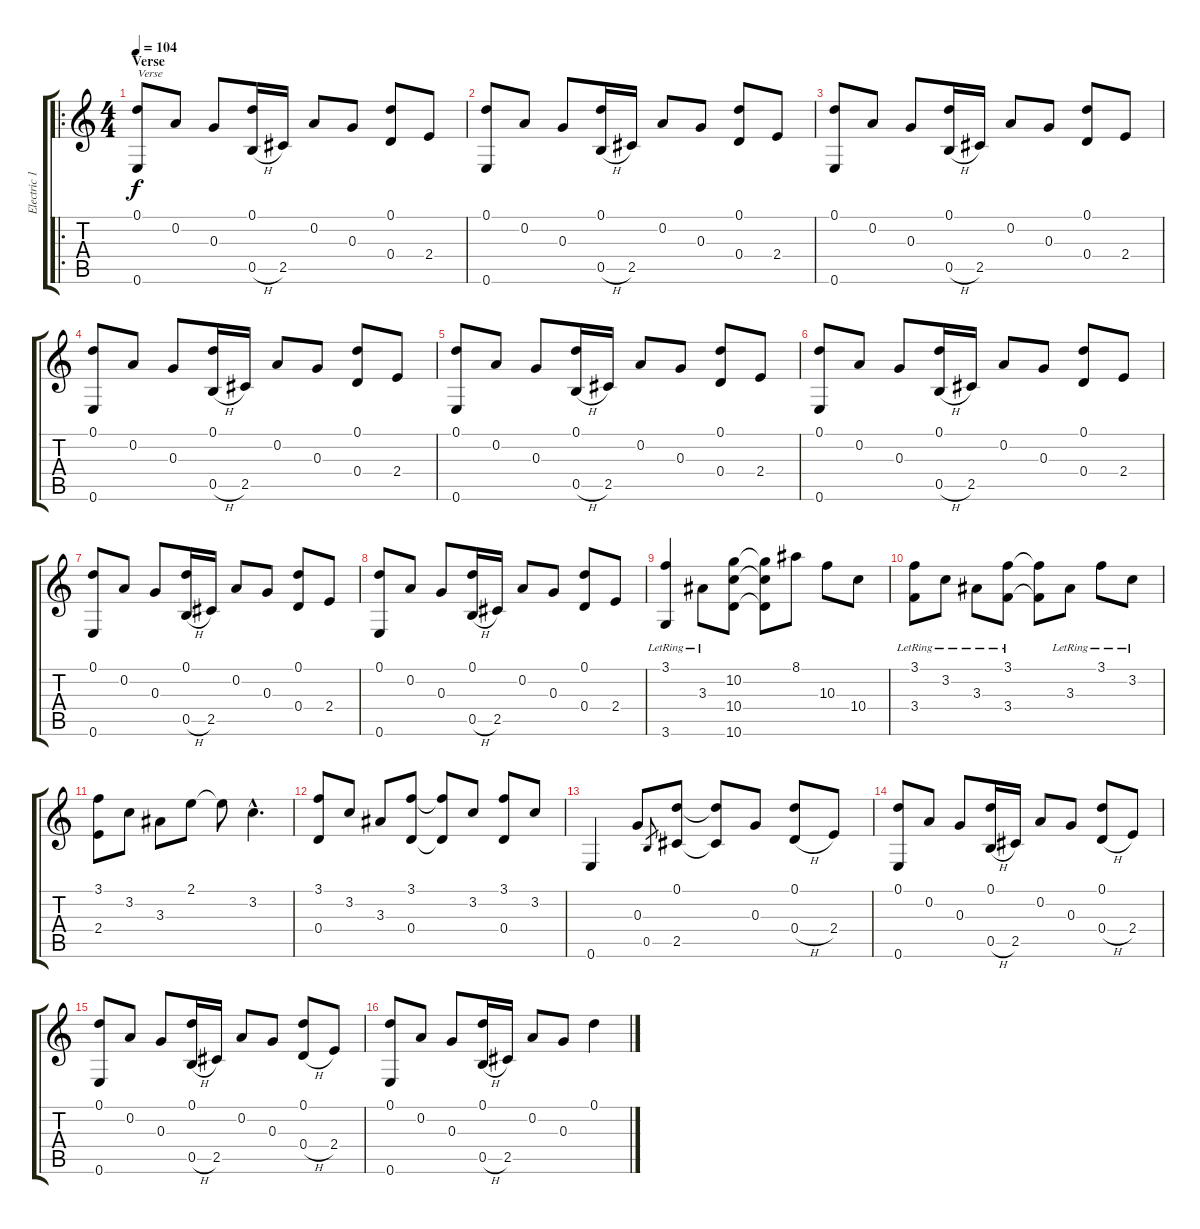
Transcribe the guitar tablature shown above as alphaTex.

\track ("Electric 12 strings" "Electric 1") {instrument electricguitarclean}
\staff {score tabs}
\tuning (D4 A3 G3 D3 B2 E2) {hide}
\ro
\ts (4 4)
\section ("" "Verse")
\tempo 104
\clef g2
\ks c
(0.1 0.6).8{txt "Verse" dy f} 0.2.8 0.3.8 (0.1 0.5{h}).16 2.5.16 0.2.8 0.3.8 (0.1 0.4).8 2.4.8 |
(0.1 0.6).8 0.2.8 0.3.8 (0.1 0.5{h}).16 2.5.16 0.2.8 0.3.8 (0.1 0.4).8 2.4.8 |
(0.1 0.6).8 0.2.8 0.3.8 (0.1 0.5{h}).16 2.5.16 0.2.8 0.3.8 (0.1 0.4).8 2.4.8 |
(0.1 0.6).8 0.2.8 0.3.8 (0.1 0.5{h}).16 2.5.16 0.2.8 0.3.8 (0.1 0.4).8 2.4.8 |
(0.1 0.6).8 0.2.8 0.3.8 (0.1 0.5{h}).16 2.5.16 0.2.8 0.3.8 (0.1 0.4).8 2.4.8 |
(0.1 0.6).8 0.2.8 0.3.8 (0.1 0.5{h}).16 2.5.16 0.2.8 0.3.8 (0.1 0.4).8 2.4.8 |
(0.1 0.6).8 0.2.8 0.3.8 (0.1 0.5{h}).16 2.5.16 0.2.8 0.3.8 (0.1 0.4).8 2.4.8 |
(0.1 0.6).8 0.2.8 0.3.8 (0.1 0.5{h}).16 2.5.16 0.2.8 0.3.8 (0.1 0.4).8 2.4.8 |
(3.1{lr} 3.6{lr}).4 3.3{lr}.8 (10.2 10.4 10.6).8 (10.2{t} 10.4{t} 10.6{t}).8 8.1.8 10.3.8 10.4.8 |
(3.1{lr} 3.4{lr}).8 3.2{lr}.8 3.3{lr}.8 (3.1{lr} 3.4{lr}).8 (3.1{t} 3.4{t}).8 3.3{lr}.8 3.1{lr}.8 3.2{lr}.8 |
(3.1 2.4).8 3.2.8 3.3.8 2.1.8 2.1{t}.8 3.2{hac}.4{d} |
(3.1 0.4).8 3.2.8 3.3.8 (3.1 0.4).8 (3.1{t} 0.4{t}).8 3.2.8 (3.1 0.4).8 3.2.8 |
0.6.4 0.3.8 0.5.8{gr} (0.1 2.5).8 (0.1{t} 2.5{t}).8 0.3.8 (0.1 0.4{h}).8 2.4.8 |
(0.1 0.6).8 0.2.8 0.3.8 (0.1 0.5{h}).16 2.5.16 0.2.8 0.3.8 (0.1 0.4{h}).8 2.4.8 |
(0.1 0.6).8 0.2.8 0.3.8 (0.1 0.5{h}).16 2.5.16 0.2.8 0.3.8 (0.1 0.4{h}).8 2.4.8 |
(0.1 0.6).8 0.2.8 0.3.8 (0.1 0.5{h}).16 2.5.16 0.2.8 0.3.8 0.1.4
